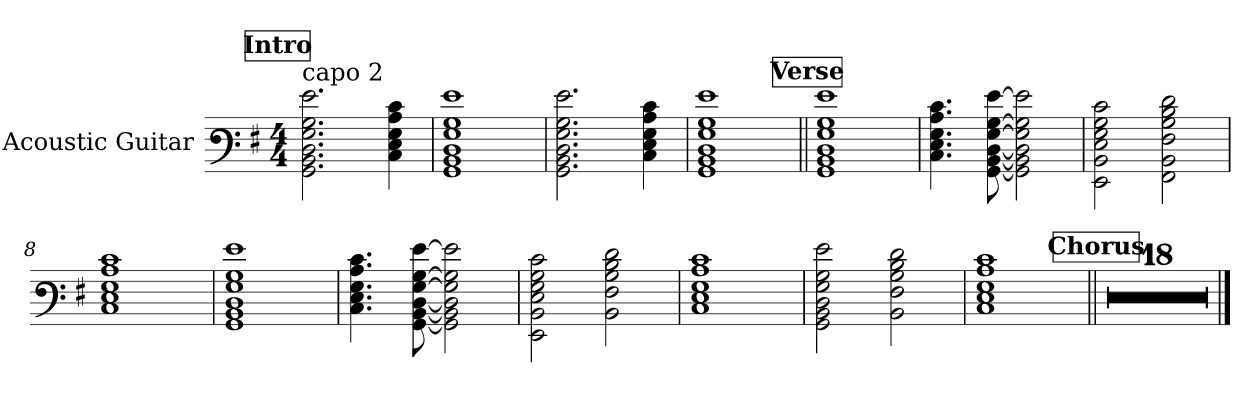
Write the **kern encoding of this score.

**kern
*part1
*staff1
*I"Acoustic Guitar
*I'Guit.
*stria6
*
*k[f#]
*M4/4
*MM78
!!LO:REH:place=s1:a:B:fs=14:t=Intro
=1
!LO:TX:a:t=capo 2
2.GG\ 2.BB\ 2.D\ 2.G\ 2.B\ 2.g\
4C\ 4E\ 4G\ 4c\ 4e\
=2
1GG 1BB 1D 1G 1B 1g
=3
2.GG\ 2.BB\ 2.D\ 2.G\ 2.B\ 2.g\
4C\ 4E\ 4G\ 4c\ 4e\
=4
1GG 1BB 1D 1G 1B 1g
!!LO:REH:place=s1:a:B:fs=14:t=Verse
=5||
1GG 1BB 1D 1G 1B 1g
=6
4.C\ 4.E\ 4.G\ 4.c\ 4.e\
[8GG\ [8BB\ [8D\ [8G\ [8B\ [8g\
2GG\] 2BB\] 2D\] 2G\] 2B\] 2g\]
=7
2EE\ 2BB\ 2E\ 2G\ 2B\ 2e\
2FF#\ 2BB\ 2F#\ 2B\ 2d\ 2f#\
=8
1C 1E 1G 1c 1e
=9
1GG 1BB 1D 1G 1B 1g
=10
4.C\ 4.E\ 4.G\ 4.c\ 4.e\
[8GG\ [8BB\ [8D\ [8G\ [8B\ [8g\
2GG\] 2BB\] 2D\] 2G\] 2B\] 2g\]
!!LO:LB:g=z
=11
2EE\ 2BB\ 2E\ 2G\ 2B\ 2e\
2BB\ 2F#\ 2B\ 2d\ 2f#\
=12
1C 1E 1G 1c 1e
=13
2GG\ 2BB\ 2D\ 2G\ 2B\ 2g\
2BB\ 2F#\ 2B\ 2d\ 2f#\
=14
1C 1E 1G 1c 1e
!!LO:REH:place=s1:a:B:fs=14:t=Chorus
=15||
1r
=16
1r
=17
1r
=18
1r
=19
1r
=20
1r
=21
1r
=22
1r
=23
1r
=24
1r
=25
1r
!!LO:LB:g=z
=26
1r
=27
1r
=28
1r
=29
1r
=30
1r
=31
1r
=32
1r
==
*-
